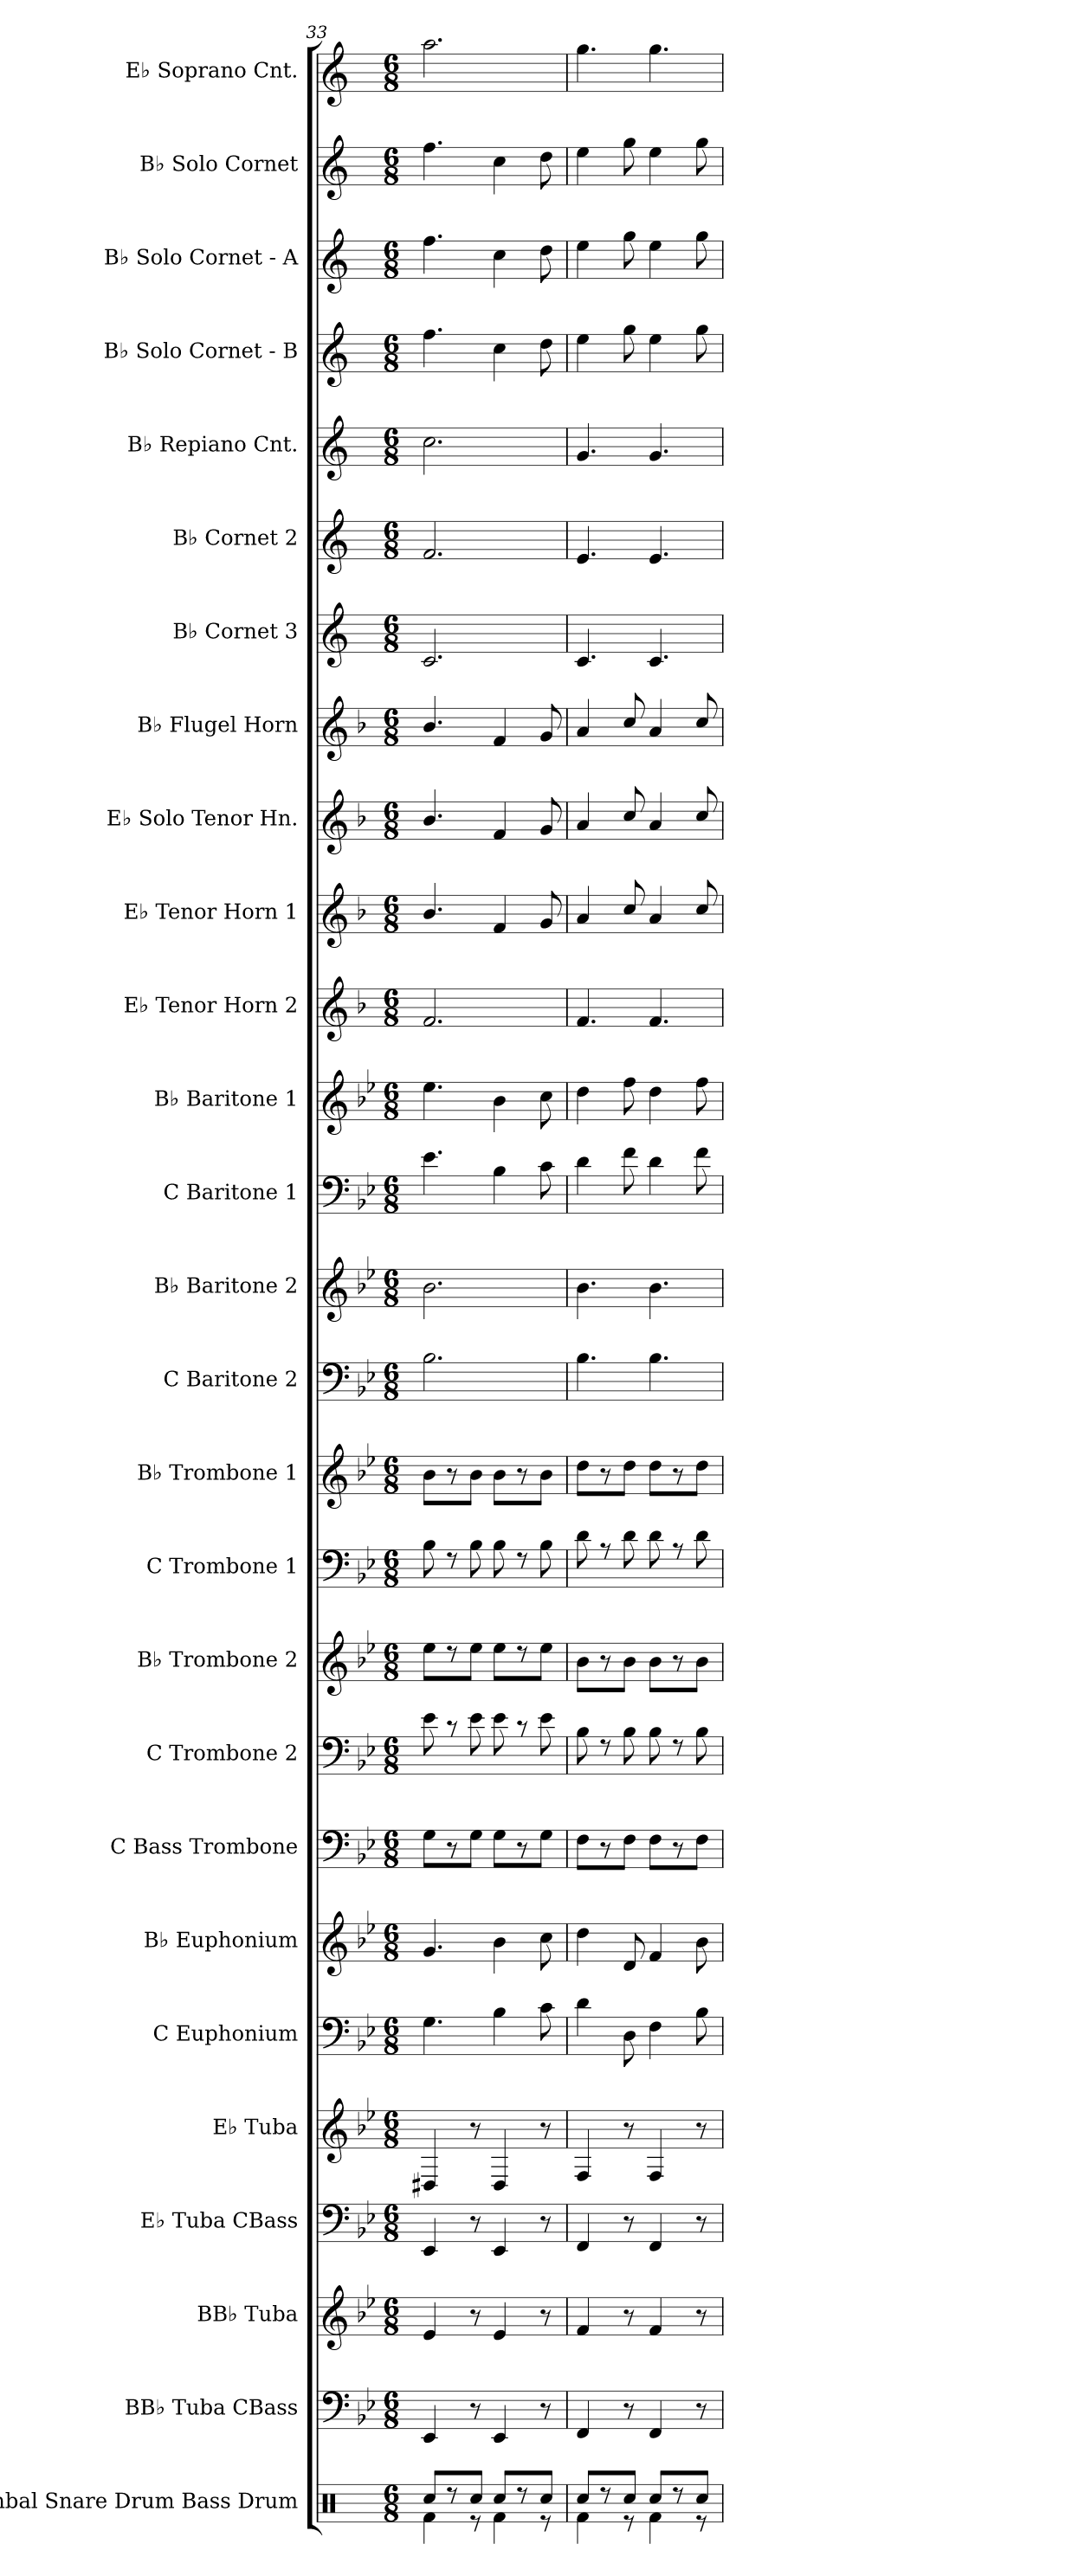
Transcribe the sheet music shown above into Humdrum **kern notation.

**kern	**kern	**kern	**kern	**kern	**kern	**kern	**kern	**kern	**kern	**kern	**kern	**kern	**kern	**kern	**kern	**kern	**kern	**kern	**kern	**kern	**kern	**kern	**kern	**kern	**kern	**kern
*part27	*part26	*part25	*part24	*part23	*part22	*part21	*part20	*part19	*part18	*part17	*part16	*part15	*part14	*part13	*part12	*part11	*part10	*part9	*part8	*part7	*part6	*part5	*part4	*part3	*part2	*part1
*staff27	*staff26	*staff25	*staff24	*staff23	*staff22	*staff21	*staff20	*staff19	*staff18	*staff17	*staff16	*staff15	*staff14	*staff13	*staff12	*staff11	*staff10	*staff9	*staff8	*staff7	*staff6	*staff5	*staff4	*staff3	*staff2	*staff1
*I"Cymbal Snare Drum Bass Drum	*I"BB♭ Tuba CBass	*I"BB♭ Tuba	*I"E♭ Tuba CBass	*I"E♭ Tuba	*I"C Euphonium	*I"B♭ Euphonium	*I"C Bass Trombone	*I"C Trombone 2	*I"B♭ Trombone 2	*I"C Trombone 1	*I"B♭ Trombone 1	*I"C Baritone 2	*I"B♭ Baritone 2	*I"C Baritone 1	*I"B♭ Baritone 1	*I"E♭ Tenor Horn 2	*I"E♭ Tenor Horn 1	*I"E♭ Solo Tenor Hn.	*I"B♭ Flugel Horn	*I"B♭ Cornet 3	*I"B♭ Cornet 2	*I"B♭ Repiano Cnt.	*I"B♭ Solo Cornet - B	*I"B♭ Solo Cornet - A	*I"B♭ Solo Cornet	*I"E♭ Soprano Cnt.
*I'Cym. S.D. B.D.	*	*I'BB♭ Tba.	*	*I'E♭ Tba.	*I'C Euph.	*I'B♭ Euph.	*I'C Bs. Tbn.	*I'C Tbn. 2	*I'B♭ Tbn. 2	*I'C Tbn. 1	*I'B♭ Tbn. 1	*I'C Bar. 2	*I'B♭ Bar. 2	*I'C Bar. 1	*I'B♭ Bar. 1	*I'E♭ Hn. 2	*I'E♭ Hn. 1	*I'E♭ Solo Hn.	*I'B♭ Flg. Hn.	*I'B♭ Cnt. 3	*I'B♭ Cnt. 2	*I'B♭ Rep. Cnt.	*I'B♭ Solo Cnt. - B	*I'B♭ Solo Cnt. - A	*I'B♭ Solo Cnt.	*I'E♭ Sop. Cnt.
*clefX	*clefF4	*clefG2	*clefF4	*clefG2	*clefF4	*clefG2	*clefF4	*clefF4	*clefG2	*clefF4	*clefG2	*clefF4	*clefG2	*clefF4	*clefG2	*clefG2	*clefG2	*clefG2	*clefG2	*clefG2	*clefG2	*clefG2	*clefG2	*clefG2	*clefG2	*clefG2
*	*	*ITrd14c24	*	*ITrd7c12	*	*ITrd7c12	*	*	*ITrd7c12	*	*ITrd7c12	*	*ITrd7c12	*	*ITrd7c12	*ITrd4c7	*ITrd4c7	*ITrd4c7	*ITrd4c7	*ITrd1c2	*ITrd1c2	*ITrd1c2	*ITrd1c2	*ITrd1c2	*ITrd1c2	*ITrd1c2
*k[]	*k[b-e-]	*k[b-e-]	*k[b-e-]	*k[b-e-]	*k[b-e-]	*k[b-e-]	*k[b-e-]	*k[b-e-]	*k[b-e-]	*k[b-e-]	*k[b-e-]	*k[b-e-]	*k[b-e-]	*k[b-e-]	*k[b-e-]	*k[b-e-]	*k[b-e-]	*k[b-e-]	*k[b-e-]	*k[b-e-]	*k[b-e-]	*k[b-e-]	*k[b-e-]	*k[b-e-]	*k[b-e-]	*k[b-e-]
*M6/8	*M6/8	*M6/8	*M6/8	*M6/8	*M6/8	*M6/8	*M6/8	*M6/8	*M6/8	*M6/8	*M6/8	*M6/8	*M6/8	*M6/8	*M6/8	*M6/8	*M6/8	*M6/8	*M6/8	*M6/8	*M6/8	*M6/8	*M6/8	*M6/8	*M6/8	*M6/8
=33	=33	=33	=33	=33	=33	=33	=33	=33	=33	=33	=33	=33	=33	=33	=33	=33	=33	=33	=33	=33	=33	=33	=33	=33	=33	=33
*^	*	*	*	*	*	*	*	*	*	*	*	*	*	*	*	*	*	*	*	*	*	*	*	*	*	*
8Rcc/L	4Rf\	4EE-/	4EE-/	4EE-/	4DD#X/	4.G\	4.G/	8G\L	8e-\	8e-\L	8B-\	8B-\L	2.B-\	2.B-\	4.e-\	4.e-\	2.B-/	4.e-/	4.e-/	4.e-/	2.B-/	2.e-/	2.b-\	4.ee-\	4.ee-\	4.ee-\	2.gg\
8r	.	.	.	.	.	.	.	8r	8rc	8rdd	8rF	8r	.	.	.	.	.	.	.	.	.	.	.	.	.	.	.
8Rcc/J	8r	8r	8r	8r	8r	.	.	8G\J	8e-\	8e-\J	8B-\	8B-\J	.	.	.	.	.	.	.	.	.	.	.	.	.	.	.
8Rcc/L	4Rf\	4EE-/	4EE-/	4EE-/	4DD#/	4B-\	4B-\	8G\L	8e-\	8e-\L	8B-\	8B-\L	.	.	4B-\	4B-\	.	4B-/	4B-/	4B-/	.	.	.	4b-\	4b-\	4b-\	.
8r	.	.	.	.	.	.	.	8r	8rc	8rdd	8rF	8r	.	.	.	.	.	.	.	.	.	.	.	.	.	.	.
8Rcc/J	8r	8r	8r	8r	8r	8c\	8c\	8G\J	8e-\	8e-\J	8B-\	8B-\J	.	.	8c\	8c\	.	8c/	8c/	8c/	.	.	.	8cc\	8cc\	8cc\	.
=34	=34	=34	=34	=34	=34	=34	=34	=34	=34	=34	=34	=34	=34	=34	=34	=34	=34	=34	=34	=34	=34	=34	=34	=34	=34	=34	=34
8Rcc/L	4Rf\	4FF/	4FF/	4FF/	4FF/	4d\	4d\	8F\L	8B-\	8B-\L	8d\	8d\L	4.B-\	4.B-\	4d\	4d\	4.B-/	4d/	4d/	4d/	4.B-/	4.d/	4.f/	4dd\	4dd\	4dd\	4.ff\
8r	.	.	.	.	.	.	.	8r	8rF	8r	8rA	8r	.	.	.	.	.	.	.	.	.	.	.	.	.	.	.
8Rcc/J	8r	8r	8r	8r	8r	8D\	8D/	8F\J	8B-\	8B-\J	8d\	8d\J	.	.	8f\	8f\	.	8f/	8f/	8f/	.	.	.	8ff\	8ff\	8ff\	.
8Rcc/L	4Rf\	4FF/	4FF/	4FF/	4FF/	4F\	4F/	8F\L	8B-\	8B-\L	8d\	8d\L	4.B-\	4.B-\	4d\	4d\	4.B-/	4d/	4d/	4d/	4.B-/	4.d/	4.f/	4dd\	4dd\	4dd\	4.ff\
8r	.	.	.	.	.	.	.	8r	8rF	8r	8rA	8r	.	.	.	.	.	.	.	.	.	.	.	.	.	.	.
8Rcc/J	8r	8r	8r	8r	8r	8B-\	8B-\	8F\J	8B-\	8B-\J	8d\	8d\J	.	.	8f\	8f\	.	8f/	8f/	8f/	.	.	.	8ff\	8ff\	8ff\	.
*v	*v	*	*	*	*	*	*	*	*	*	*	*	*	*	*	*	*	*	*	*	*	*	*	*	*	*	*
=	=	=	=	=	=	=	=	=	=	=	=	=	=	=	=	=	=	=	=	=	=	=	=	=	=	=
*-	*-	*-	*-	*-	*-	*-	*-	*-	*-	*-	*-	*-	*-	*-	*-	*-	*-	*-	*-	*-	*-	*-	*-	*-	*-	*-
